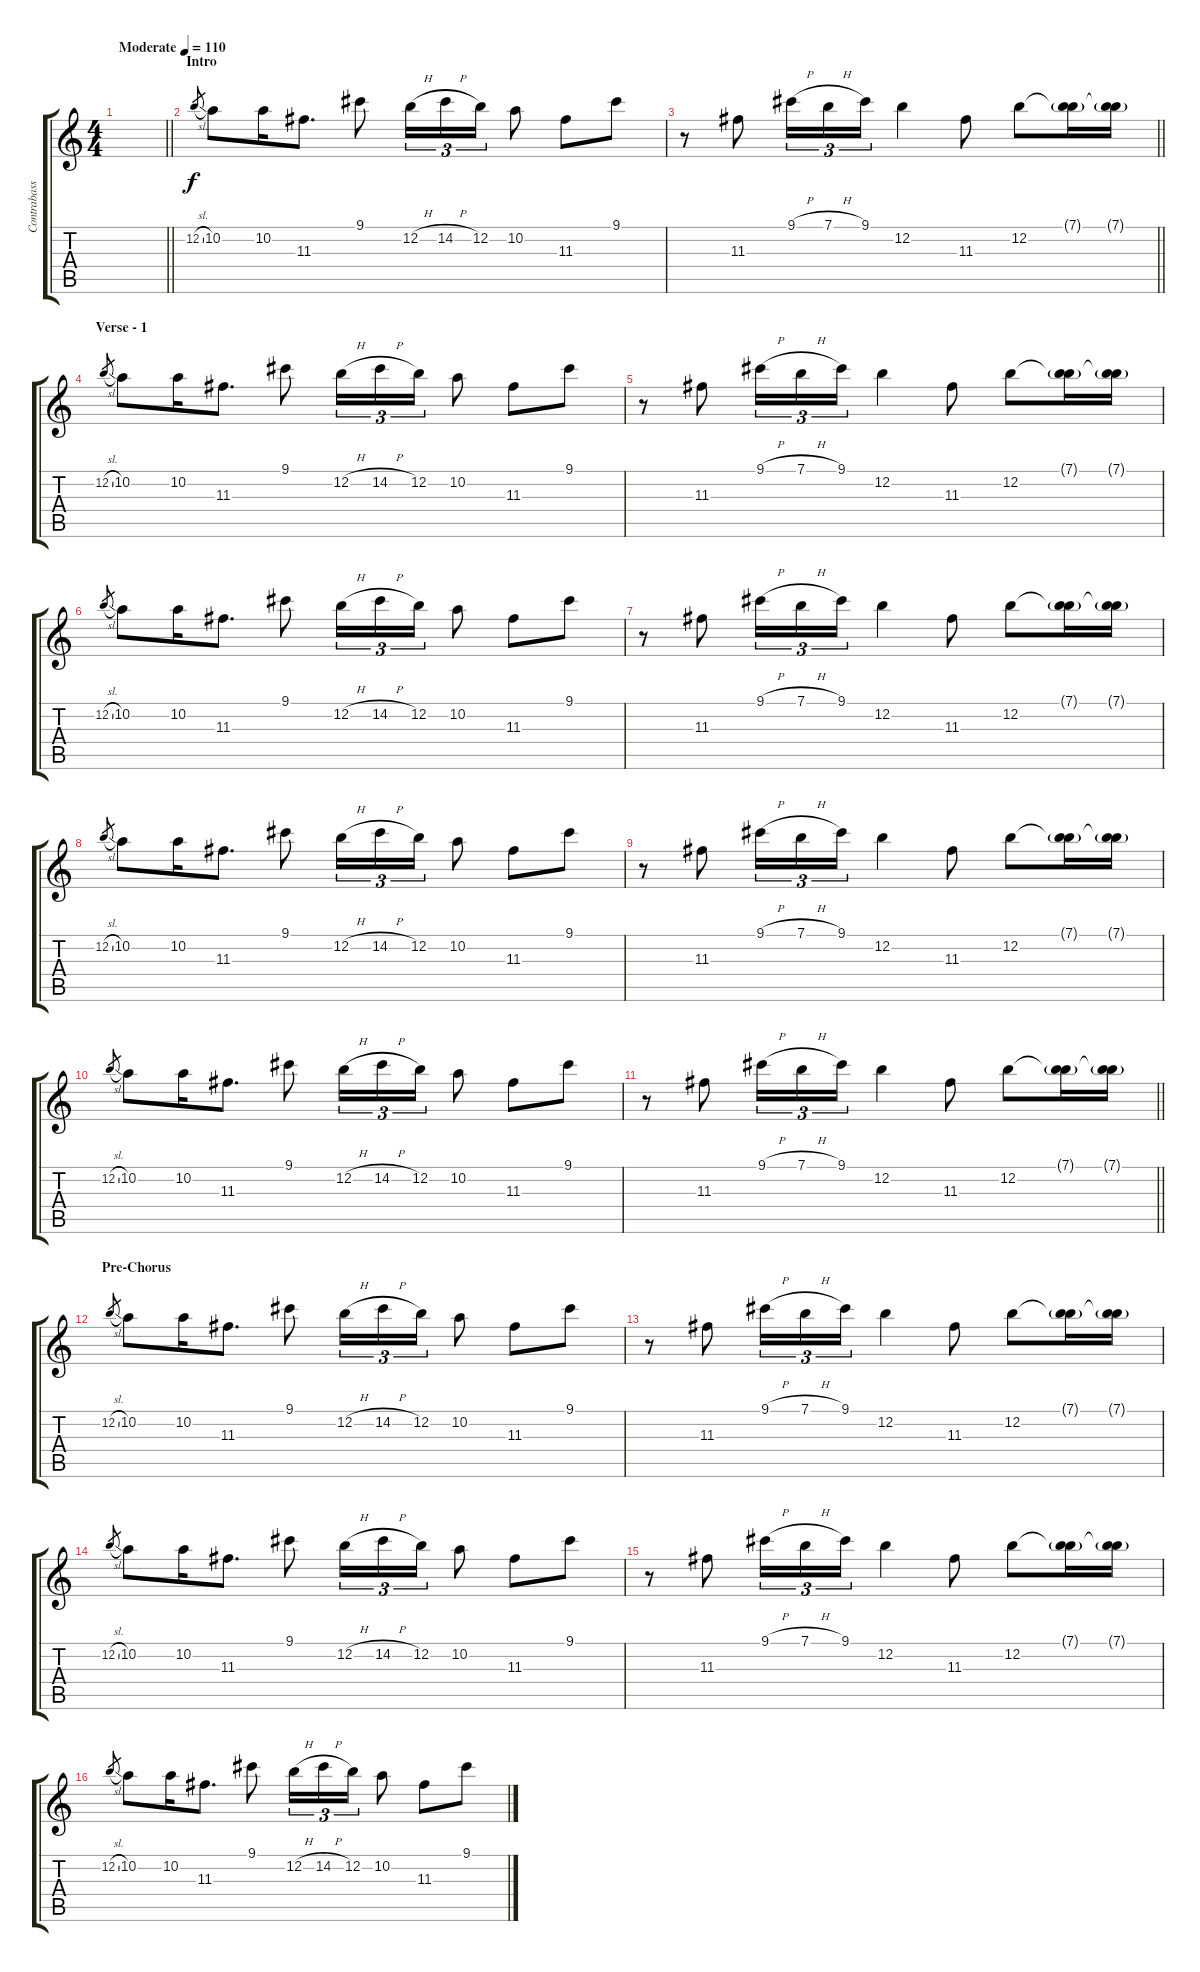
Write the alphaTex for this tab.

\track ("Contrabass" "Contrabass") {instrument contrabass}
\staff {score tabs}
\tuning (E4 B3 G3 D3 A2 E2) {hide}
\ts (4 4)
\tempo (110 "Moderate")
\clef g2
\barLineRight lightlight
\ks c
|
\section ("" "Intro")
12.2{sl}.8{gr} 10.2.8 10.2.16 11.3.8{d} 9.1.8 12.2{h}.16{tu (3 2)} 14.2{h}.16{tu (3 2)} 12.2.16{tu (3 2)} 10.2.8 11.3.8 9.1.8 |
\barLineRight lightlight
r.8 11.3.8 9.1{h}.16{tu (3 2)} 7.1{h}.16{tu (3 2)} 9.1.16{tu (3 2)} 12.2.4 11.3.8 12.2.8 (7.1{g} 12.2{t}).16 (7.1{g} 12.2{t}).16 |
\section ("" "Verse - 1")
12.2{sl}.8{gr} 10.2.8 10.2.16 11.3.8{d} 9.1.8 12.2{h}.16{tu (3 2)} 14.2{h}.16{tu (3 2)} 12.2.16{tu (3 2)} 10.2.8 11.3.8 9.1.8 |
r.8 11.3.8 9.1{h}.16{tu (3 2)} 7.1{h}.16{tu (3 2)} 9.1.16{tu (3 2)} 12.2.4 11.3.8 12.2.8 (7.1{g} 12.2{t}).16 (7.1{g} 12.2{t}).16 |
12.2{sl}.8{gr} 10.2.8 10.2.16 11.3.8{d} 9.1.8 12.2{h}.16{tu (3 2)} 14.2{h}.16{tu (3 2)} 12.2.16{tu (3 2)} 10.2.8 11.3.8 9.1.8 |
r.8 11.3.8 9.1{h}.16{tu (3 2)} 7.1{h}.16{tu (3 2)} 9.1.16{tu (3 2)} 12.2.4 11.3.8 12.2.8 (7.1{g} 12.2{t}).16 (7.1{g} 12.2{t}).16 |
12.2{sl}.8{gr} 10.2.8 10.2.16 11.3.8{d} 9.1.8 12.2{h}.16{tu (3 2)} 14.2{h}.16{tu (3 2)} 12.2.16{tu (3 2)} 10.2.8 11.3.8 9.1.8 |
r.8 11.3.8 9.1{h}.16{tu (3 2)} 7.1{h}.16{tu (3 2)} 9.1.16{tu (3 2)} 12.2.4 11.3.8 12.2.8 (7.1{g} 12.2{t}).16 (7.1{g} 12.2{t}).16 |
12.2{sl}.8{gr} 10.2.8 10.2.16 11.3.8{d} 9.1.8 12.2{h}.16{tu (3 2)} 14.2{h}.16{tu (3 2)} 12.2.16{tu (3 2)} 10.2.8 11.3.8 9.1.8 |
\barLineRight lightlight
r.8 11.3.8 9.1{h}.16{tu (3 2)} 7.1{h}.16{tu (3 2)} 9.1.16{tu (3 2)} 12.2.4 11.3.8 12.2.8 (7.1{g} 12.2{t}).16 (7.1{g} 12.2{t}).16 |
\section ("" "Pre-Chorus")
12.2{sl}.8{gr} 10.2.8 10.2.16 11.3.8{d} 9.1.8 12.2{h}.16{tu (3 2)} 14.2{h}.16{tu (3 2)} 12.2.16{tu (3 2)} 10.2.8 11.3.8 9.1.8 |
r.8 11.3.8 9.1{h}.16{tu (3 2)} 7.1{h}.16{tu (3 2)} 9.1.16{tu (3 2)} 12.2.4 11.3.8 12.2.8 (7.1{g} 12.2{t}).16 (7.1{g} 12.2{t}).16 |
12.2{sl}.8{gr} 10.2.8 10.2.16 11.3.8{d} 9.1.8 12.2{h}.16{tu (3 2)} 14.2{h}.16{tu (3 2)} 12.2.16{tu (3 2)} 10.2.8 11.3.8 9.1.8 |
r.8 11.3.8 9.1{h}.16{tu (3 2)} 7.1{h}.16{tu (3 2)} 9.1.16{tu (3 2)} 12.2.4 11.3.8 12.2.8 (7.1{g} 12.2{t}).16 (7.1{g} 12.2{t}).16 |
12.2{sl}.8{gr} 10.2.8 10.2.16 11.3.8{d} 9.1.8 12.2{h}.16{tu (3 2)} 14.2{h}.16{tu (3 2)} 12.2.16{tu (3 2)} 10.2.8 11.3.8 9.1.8
